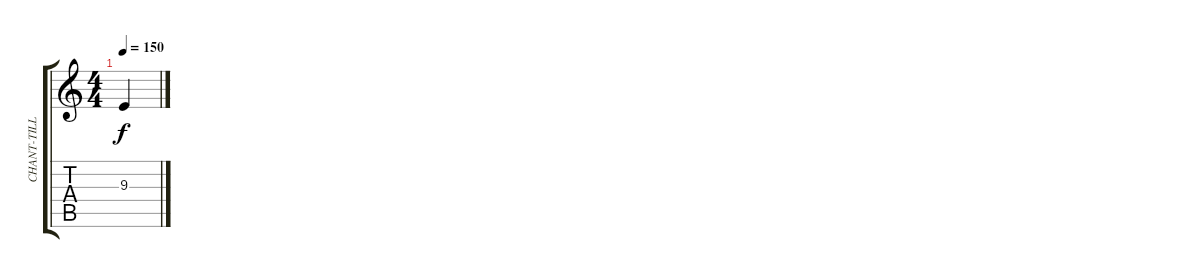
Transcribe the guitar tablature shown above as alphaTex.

\track ("CHANT-TILL" "CHANT-TILL") {instrument lead6voice}
\staff {score tabs}
\tuning (E4 B3 G3 D3 A2 E2) {hide}
\ts (4 4)
\tempo 150
\clef g2
\ks c
9.3.4{dy f}
